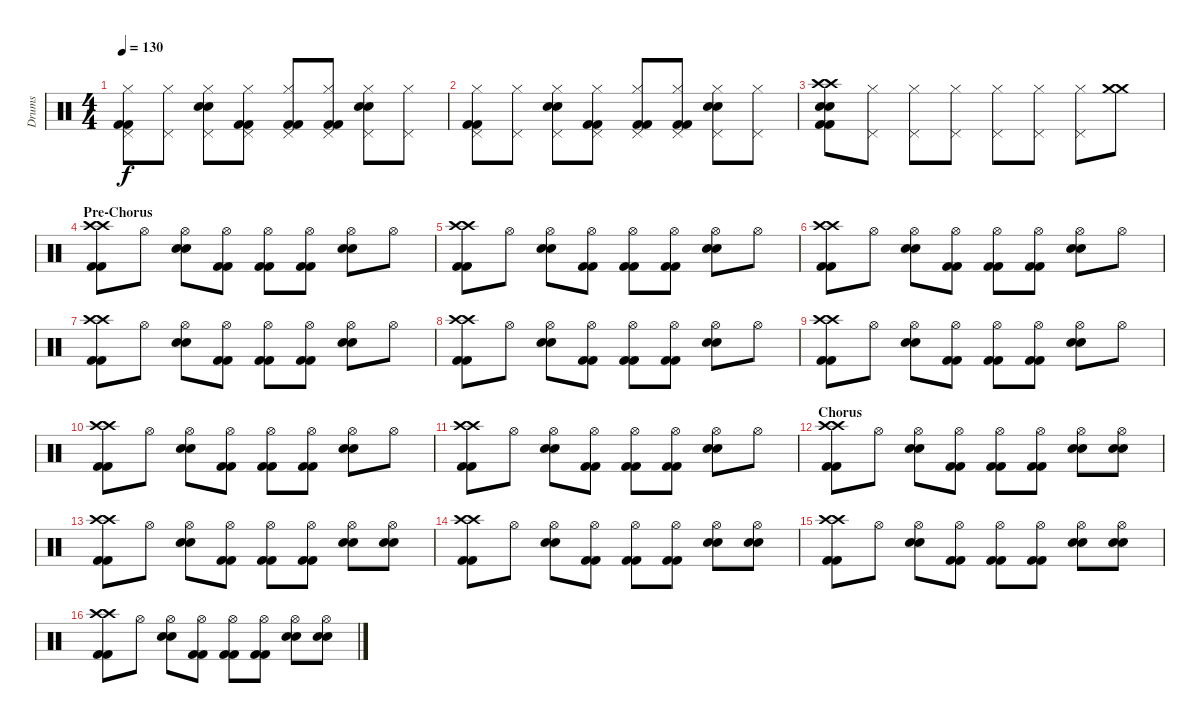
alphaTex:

\track ("Drums" "Drums") {instrument percussion}
\staff {score}
\articulation defaults
\ts (4 4)
\tempo 130
\clef neutral
\ks c
("Kick (hit) 2" "Kick (hit) 2" "Hi-Hat (closed)" "Pedal Hi-Hat (hit)").8{dy f} ("Hi-Hat (closed)" "Pedal Hi-Hat (hit)").8 ("Electric Snare (hit)" "Electric Snare (hit)" "Hi-Hat (closed)" "Pedal Hi-Hat (hit)").8 ("Kick (hit) 2" "Kick (hit) 2" "Hi-Hat (closed)" "Pedal Hi-Hat (hit)").8 ("Kick (hit) 2" "Kick (hit) 2" "Hi-Hat (closed)" "Pedal Hi-Hat (hit)").8 ("Kick (hit) 2" "Kick (hit) 2" "Hi-Hat (closed)" "Pedal Hi-Hat (hit)").8 ("Electric Snare (hit)" "Electric Snare (hit)" "Hi-Hat (closed)" "Pedal Hi-Hat (hit)").8 ("Hi-Hat (closed)" "Pedal Hi-Hat (hit)").8 |
("Kick (hit) 2" "Kick (hit) 2" "Hi-Hat (closed)" "Pedal Hi-Hat (hit)").8 ("Hi-Hat (closed)" "Pedal Hi-Hat (hit)").8 ("Electric Snare (hit)" "Electric Snare (hit)" "Hi-Hat (closed)" "Pedal Hi-Hat (hit)").8 ("Kick (hit) 2" "Kick (hit) 2" "Hi-Hat (closed)" "Pedal Hi-Hat (hit)").8 ("Kick (hit) 2" "Kick (hit) 2" "Hi-Hat (closed)" "Pedal Hi-Hat (hit)").8 ("Kick (hit) 2" "Kick (hit) 2" "Hi-Hat (closed)" "Pedal Hi-Hat (hit)").8 ("Electric Snare (hit)" "Electric Snare (hit)" "Hi-Hat (closed)" "Pedal Hi-Hat (hit)").8 ("Hi-Hat (closed)" "Pedal Hi-Hat (hit)").8 |
("Kick (hit) 2" "Kick (hit) 2" "Electric Snare (hit)" "Electric Snare (hit)" "Crash high (hit)" "Crash high (hit)").8 ("Hi-Hat (closed)" "Pedal Hi-Hat (hit)").8 ("Hi-Hat (closed)" "Pedal Hi-Hat (hit)").8 ("Hi-Hat (closed)" "Pedal Hi-Hat (hit)").8 ("Hi-Hat (closed)" "Pedal Hi-Hat (hit)").8 ("Hi-Hat (closed)" "Pedal Hi-Hat (hit)").8 ("Hi-Hat (closed)" "Pedal Hi-Hat (hit)").8 ("Crash medium (hit)" "Crash medium (hit)").8{volume 16} |
\section ("" "Pre-Chorus")
("Kick (hit) 2" "Kick (hit) 2" "Crash high (hit)" "Crash high (hit)").8 "Hi-Hat (open)".8 ("Electric Snare (hit)" "Electric Snare (hit)" "Hi-Hat (open)").8 ("Kick (hit) 2" "Kick (hit) 2" "Hi-Hat (open)").8 ("Kick (hit) 2" "Kick (hit) 2" "Hi-Hat (open)").8 ("Kick (hit) 2" "Kick (hit) 2" "Hi-Hat (open)").8 ("Electric Snare (hit)" "Electric Snare (hit)" "Hi-Hat (open)").8 "Hi-Hat (open)".8 |
("Kick (hit) 2" "Kick (hit) 2" "Crash high (hit)" "Crash high (hit)").8 "Hi-Hat (open)".8 ("Electric Snare (hit)" "Electric Snare (hit)" "Hi-Hat (open)").8 ("Kick (hit) 2" "Kick (hit) 2" "Hi-Hat (open)").8 ("Kick (hit) 2" "Kick (hit) 2" "Hi-Hat (open)").8 ("Kick (hit) 2" "Kick (hit) 2" "Hi-Hat (open)").8 ("Electric Snare (hit)" "Electric Snare (hit)" "Hi-Hat (open)").8 "Hi-Hat (open)".8 |
("Kick (hit) 2" "Kick (hit) 2" "Crash high (hit)" "Crash high (hit)").8 "Hi-Hat (open)".8 ("Electric Snare (hit)" "Electric Snare (hit)" "Hi-Hat (open)").8 ("Kick (hit) 2" "Kick (hit) 2" "Hi-Hat (open)").8 ("Kick (hit) 2" "Kick (hit) 2" "Hi-Hat (open)").8 ("Kick (hit) 2" "Kick (hit) 2" "Hi-Hat (open)").8 ("Electric Snare (hit)" "Electric Snare (hit)" "Hi-Hat (open)").8 "Hi-Hat (open)".8 |
("Kick (hit) 2" "Kick (hit) 2" "Crash high (hit)" "Crash high (hit)").8 "Hi-Hat (open)".8 ("Electric Snare (hit)" "Electric Snare (hit)" "Hi-Hat (open)").8 ("Kick (hit) 2" "Kick (hit) 2" "Hi-Hat (open)").8 ("Kick (hit) 2" "Kick (hit) 2" "Hi-Hat (open)").8 ("Kick (hit) 2" "Kick (hit) 2" "Hi-Hat (open)").8 ("Electric Snare (hit)" "Electric Snare (hit)" "Hi-Hat (open)").8 "Hi-Hat (open)".8 |
("Kick (hit) 2" "Kick (hit) 2" "Crash high (hit)" "Crash high (hit)").8 "Hi-Hat (open)".8 ("Electric Snare (hit)" "Electric Snare (hit)" "Hi-Hat (open)").8 ("Kick (hit) 2" "Kick (hit) 2" "Hi-Hat (open)").8 ("Kick (hit) 2" "Kick (hit) 2" "Hi-Hat (open)").8 ("Kick (hit) 2" "Kick (hit) 2" "Hi-Hat (open)").8 ("Electric Snare (hit)" "Electric Snare (hit)" "Hi-Hat (open)").8 "Hi-Hat (open)".8 |
("Kick (hit) 2" "Kick (hit) 2" "Crash high (hit)" "Crash high (hit)").8 "Hi-Hat (open)".8 ("Electric Snare (hit)" "Electric Snare (hit)" "Hi-Hat (open)").8 ("Kick (hit) 2" "Kick (hit) 2" "Hi-Hat (open)").8 ("Kick (hit) 2" "Kick (hit) 2" "Hi-Hat (open)").8 ("Kick (hit) 2" "Kick (hit) 2" "Hi-Hat (open)").8 ("Electric Snare (hit)" "Electric Snare (hit)" "Hi-Hat (open)").8 "Hi-Hat (open)".8 |
("Kick (hit) 2" "Kick (hit) 2" "Crash high (hit)" "Crash high (hit)").8 "Hi-Hat (open)".8 ("Electric Snare (hit)" "Electric Snare (hit)" "Hi-Hat (open)").8 ("Kick (hit) 2" "Kick (hit) 2" "Hi-Hat (open)").8 ("Kick (hit) 2" "Kick (hit) 2" "Hi-Hat (open)").8 ("Kick (hit) 2" "Kick (hit) 2" "Hi-Hat (open)").8 ("Electric Snare (hit)" "Electric Snare (hit)" "Hi-Hat (open)").8 "Hi-Hat (open)".8 |
("Kick (hit) 2" "Kick (hit) 2" "Crash high (hit)" "Crash high (hit)").8 "Hi-Hat (open)".8 ("Electric Snare (hit)" "Electric Snare (hit)" "Hi-Hat (open)").8 ("Kick (hit) 2" "Kick (hit) 2" "Hi-Hat (open)").8 ("Kick (hit) 2" "Kick (hit) 2" "Hi-Hat (open)").8 ("Kick (hit) 2" "Kick (hit) 2" "Hi-Hat (open)").8 ("Electric Snare (hit)" "Electric Snare (hit)" "Hi-Hat (open)").8 "Hi-Hat (open)".8 |
\section ("" "Chorus")
("Kick (hit) 2" "Kick (hit) 2" "Crash high (hit)" "Crash high (hit)").8 "Hi-Hat (open)".8 ("Electric Snare (hit)" "Electric Snare (hit)" "Hi-Hat (open)").8 ("Kick (hit) 2" "Kick (hit) 2" "Hi-Hat (open)").8 ("Kick (hit) 2" "Kick (hit) 2" "Hi-Hat (open)").8 ("Kick (hit) 2" "Kick (hit) 2" "Hi-Hat (open)").8 ("Electric Snare (hit)" "Electric Snare (hit)" "Hi-Hat (open)").8 ("Electric Snare (hit)" "Electric Snare (hit)" "Hi-Hat (open)").8 |
("Kick (hit) 2" "Kick (hit) 2" "Crash high (hit)" "Crash high (hit)").8 "Hi-Hat (open)".8 ("Electric Snare (hit)" "Electric Snare (hit)" "Hi-Hat (open)").8 ("Kick (hit) 2" "Kick (hit) 2" "Hi-Hat (open)").8 ("Kick (hit) 2" "Kick (hit) 2" "Hi-Hat (open)").8 ("Kick (hit) 2" "Kick (hit) 2" "Hi-Hat (open)").8 ("Electric Snare (hit)" "Electric Snare (hit)" "Hi-Hat (open)").8 ("Electric Snare (hit)" "Electric Snare (hit)" "Hi-Hat (open)").8 |
("Kick (hit) 2" "Kick (hit) 2" "Crash high (hit)" "Crash high (hit)").8 "Hi-Hat (open)".8 ("Electric Snare (hit)" "Electric Snare (hit)" "Hi-Hat (open)").8 ("Kick (hit) 2" "Kick (hit) 2" "Hi-Hat (open)").8 ("Kick (hit) 2" "Kick (hit) 2" "Hi-Hat (open)").8 ("Kick (hit) 2" "Kick (hit) 2" "Hi-Hat (open)").8 ("Electric Snare (hit)" "Electric Snare (hit)" "Hi-Hat (open)").8 ("Electric Snare (hit)" "Electric Snare (hit)" "Hi-Hat (open)").8 |
("Kick (hit) 2" "Kick (hit) 2" "Crash high (hit)" "Crash high (hit)").8 "Hi-Hat (open)".8 ("Electric Snare (hit)" "Electric Snare (hit)" "Hi-Hat (open)").8 ("Kick (hit) 2" "Kick (hit) 2" "Hi-Hat (open)").8 ("Kick (hit) 2" "Kick (hit) 2" "Hi-Hat (open)").8 ("Kick (hit) 2" "Kick (hit) 2" "Hi-Hat (open)").8 ("Electric Snare (hit)" "Electric Snare (hit)" "Hi-Hat (open)").8 ("Electric Snare (hit)" "Electric Snare (hit)" "Hi-Hat (open)").8 |
("Kick (hit) 2" "Kick (hit) 2" "Crash high (hit)" "Crash high (hit)").8 "Hi-Hat (open)".8 ("Electric Snare (hit)" "Electric Snare (hit)" "Hi-Hat (open)").8 ("Kick (hit) 2" "Kick (hit) 2" "Hi-Hat (open)").8 ("Kick (hit) 2" "Kick (hit) 2" "Hi-Hat (open)").8 ("Kick (hit) 2" "Kick (hit) 2" "Hi-Hat (open)").8 ("Electric Snare (hit)" "Electric Snare (hit)" "Hi-Hat (open)").8 ("Electric Snare (hit)" "Electric Snare (hit)" "Hi-Hat (open)").8
